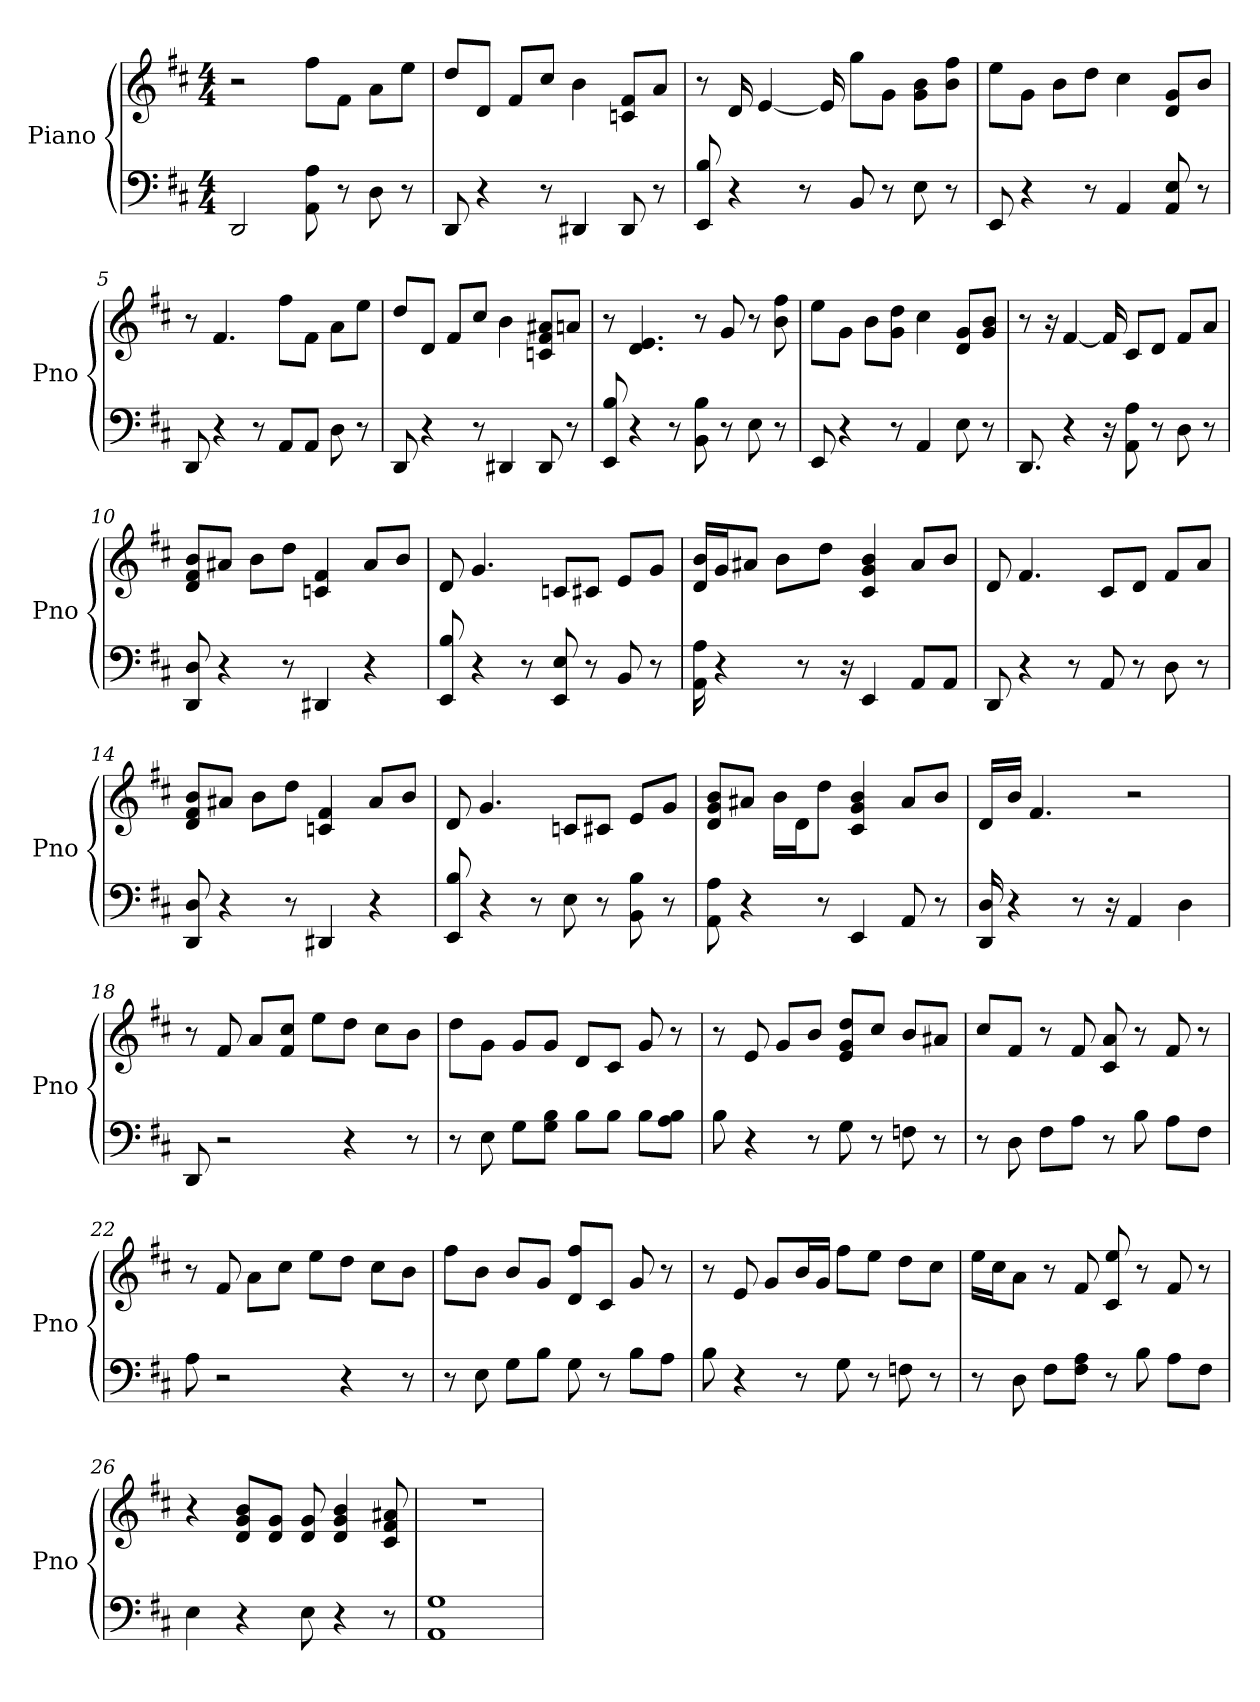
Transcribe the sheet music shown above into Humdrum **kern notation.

**kern	**kern
*part1	*part1
*staff2	*staff1
*I"Piano	*
*I'Pno	*
*clefF4	*clefG2
*k[f#c#]	*k[f#c#]
*D:	*D:
*M4/4	*M4/4
*MM171	*MM171
=1	=1
2DD	2r
8A 8AA	8ff#\L
8r	8f#\J
8D	8a\L
8r	8ee\J
=2	=2
8DD	8dd/L
4r	8d/J
.	8f#/L
8r	8cc#/J
4DD#	4b
8DD#	8c/ 8f#/L
8r	8a/J
=3	=3
8B 8EE	8r
4r	16d
.	[4e
8r	.
.	16e]
8BB	8gg\L
8r	8g\J
8E	8b\ 8g\L
8r	8b\ 8ff#\J
=4	=4
8EE	8ee\L
4r	8g\J
.	8b\L
8r	8dd\J
4AA	4cc#
8E 8AA	8g/ 8d/L
8r	8b/J
=5	=5
8DD	8r
4r	4.f#
8r	.
8AA/L	8ff#\L
8AA/J	8f#\J
8D	8a\L
8r	8ee\J
=6	=6
8DD	8dd/L
4r	8d/J
.	8f#/L
8r	8cc#/J
4DD#	4b
8DD#	8a#/ 8f#/ 8c/L
8r	8a/J
=7	=7
8B 8EE	8r
4r	4.d 4.e
8r	.
8B 8BB	8r
8r	8g
8E	8r
8r	8ff# 8b
=8	=8
8EE	8ee\L
4r	8g\J
.	8b\L
8r	8g\ 8dd\J
4AA	4cc#
8E	8d/ 8g/L
8r	8b/ 8g/J
=9	=9
8.DD	8r
.	16r
4r	[4f#
16r	16f#]
8A 8AA	8c#/L
8r	8d/J
8D	8f#/L
8r	8a/J
=10	=10
8DD 8D	8b/ 8f#/ 8d/L
4r	8a#/J
.	8b\L
8r	8dd\J
4DD#	4f# 4c
4r	8a#/L
.	8b/J
=11	=11
8B 8EE	8d
4r	4.g
8r	.
8E 8EE	8c/L
8r	8c#/J
8BB	8e/L
8r	8g/J
=12	=12
16AA 16A	16d/ 16b/LL
4r	16g/J
.	8a#/J
.	8b\L
8r	.
.	8dd\J
16r	.
4EE	4c# 4g 4b
8AA/L	8a#/L
8AA/J	8b/J
=13	=13
8DD	8d
4r	4.f#
8r	.
8AA	8c#/L
8r	8d/J
8D	8f#/L
8r	8a/J
=14	=14
8D 8DD	8f#/ 8b/ 8d/L
4r	8a#/J
.	8b\L
8r	8dd\J
4DD#	4c 4f#
4r	8a#/L
.	8b/J
=15	=15
8EE 8B	8d
4r	4.g
8r	.
8E	8c/L
8r	8c#/J
8BB 8B	8e/L
8r	8g/J
=16	=16
8AA 8A	8g/ 8d/ 8b/L
4r	8a#/J
.	16b\LL
.	16d\J
8r	8dd\J
4EE	4c# 4g 4b
8AA	8a#/L
8r	8b/J
=17	=17
16D 16DD	16d/LL
4r	16b/JJ
.	4.f#
8r	.
16r	.
4AA	2r
4D	.
=18	=18
8DD	8r
2r	8f#
.	8a/L
.	8cc#/ 8f#/J
.	8ee\L
4r	8dd\J
.	8cc#\L
8r	8b\J
=19	=19
8r	8dd\L
8E	8g\J
8G\L	8g/L
8G\ 8B\J	8g/J
8B\L	8d/L
8B\J	8c#/J
8B\L	8g
8B\ 8A\J	8r
=20	=20
8B	8r
4r	8e
.	8g/L
8r	8b/J
8G	8e/ 8dd/ 8g/L
8r	8cc#/J
8F	8b/L
8r	8a#/J
=21	=21
8r	8cc#/L
8D	8f#/J
8F#\L	8r
8A\J	8f#
8r	8c# 8a
8B	8r
8A\L	8f#
8F#\J	8r
=22	=22
8A	8r
2r	8f#
.	8a\L
.	8cc#\J
.	8ee\L
4r	8dd\J
.	8cc#\L
8r	8b\J
=23	=23
8r	8ff#\L
8E	8b\J
8G\L	8b/L
8B\J	8g/J
8G	8d/ 8ff#/L
8r	8c#/J
8B\L	8g
8A\J	8r
=24	=24
8B	8r
4r	8e
.	8g/L
8r	16b/L
.	16g/JJ
8G	8ff#\L
8r	8ee\J
8F	8dd\L
8r	8cc#\J
=25	=25
8r	16ee\LL
.	16cc#\J
8D	8a\J
8F#\L	8r
8A\ 8F#\J	8f#
8r	8ee 8c#
8B	8r
8A\L	8f#
8F#\J	8r
=26	=26
4E	4r
4r	8b/ 8g/ 8d/L
.	8d/ 8g/J
8E	8g 8d
4r	4g 4d 4b
8r	8f# 8c# 8a#
=27	=27
1G 1AA	1r
=	=
*-	*-
